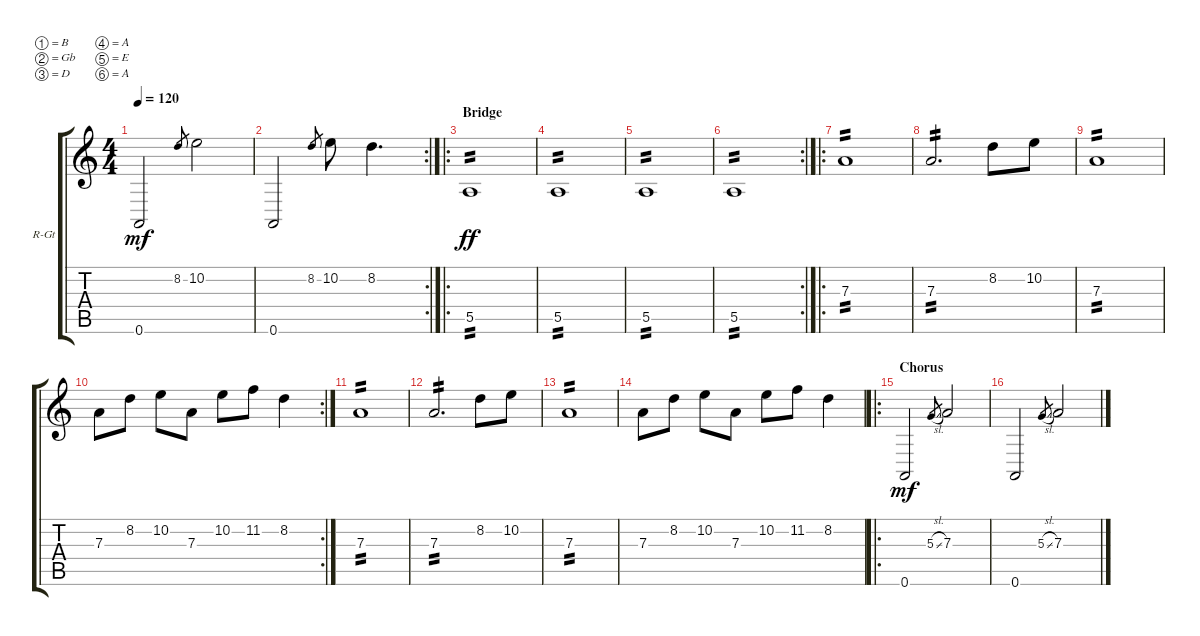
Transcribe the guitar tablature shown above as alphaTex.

\bracketExtendMode groupsimilarinstruments
\firstSystemTrackNameOrientation horizontal
\otherSystemsTrackNameOrientation horizontal
\track ("Right Guitar" "R-Gt") {instrument distortionguitar}
\staff {score tabs}
\tuning (B3 Gb3 D3 A2 E2 A1)
\ts (4 4)
\tempo 120
\clef g2
\ks c
0.6.2{dy mf} 8.2.8{gr} 10.2.2 |
\rc 2
0.6.2 8.2.8{gr} 10.2.8 8.2.4{d} |
\ro
\section ("" "Bridge")
5.5.1{tp 2 dy ff} |
5.5.1{tp 2} |
5.5.1{tp 2} |
\rc 2
5.5.1{tp 2} |
\ro
7.3.1{tp 2} |
7.3.2{d tp 2} 8.2.8 10.2.8 |
7.3.1{tp 2} |
\rc 2
7.3.8 8.2.8 10.2.8 7.3.8 10.2.8 11.2.8 8.2.4 |
7.3.1{tp 2} |
7.3.2{d tp 2} 8.2.8 10.2.8 |
7.3.1{tp 2} |
7.3.8 8.2.8 10.2.8 7.3.8 10.2.8 11.2.8 8.2.4 |
\ro
\section ("" "Chorus")
0.6.2{dy mf} 5.3{sl}.8{gr} 7.3.2 |
0.6.2 5.3{sl}.8{gr} 7.3.2
